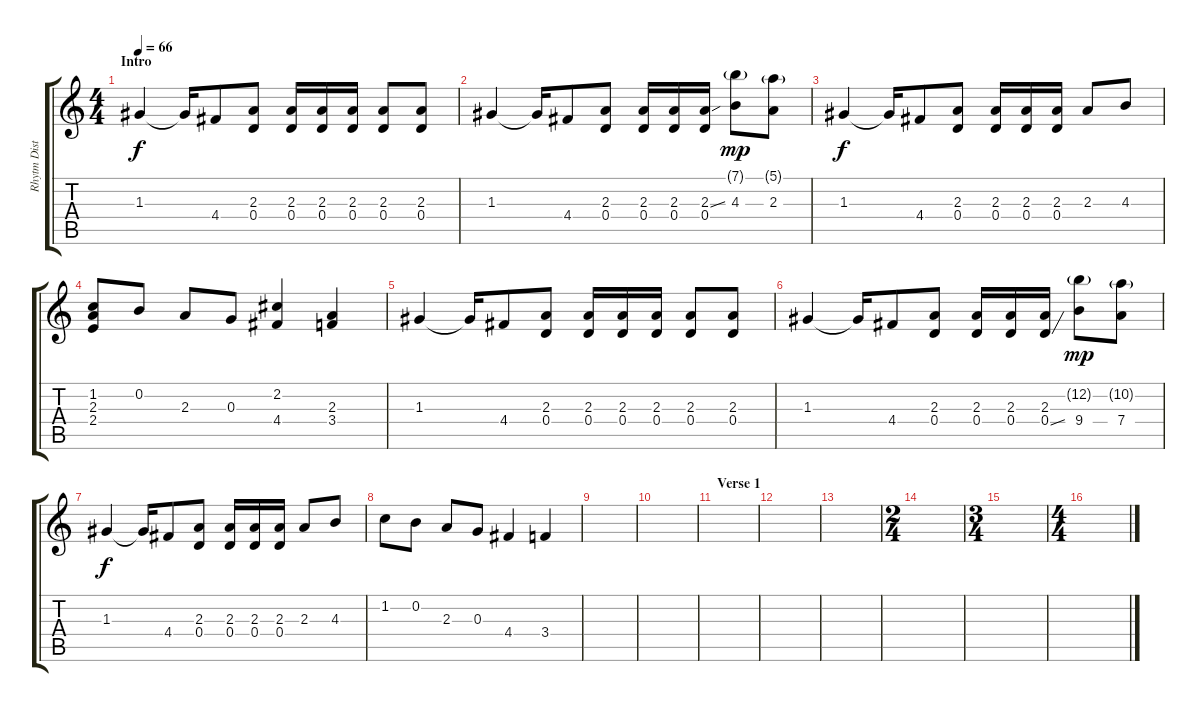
\track ("Rhytm Distortion" "Rhytm Dist") {instrument distortionguitar}
\staff {score tabs}
\tuning (E4 B3 G3 D3 A2 E2) {hide}
\ts (4 4)
\section ("" "Intro")
\tempo 66
\clef g2
\ks c
1.3.4{dy f instrument distortionguitar} 1.3{t}.16 4.4.8 (2.3 0.4).8 (2.3 0.4).16 (2.3 0.4).16 (2.3 0.4).16 (2.3 0.4).8 (2.3 0.4).8 |
1.3.4 1.3{t}.16 4.4.8 (2.3 0.4).8 (2.3 0.4).16 (2.3 0.4).16 (2.3{ss} 0.4).16 (7.1{g} 4.3).8{dy mp} (5.1{g} 2.3).8 |
1.3.4{dy f} 1.3{t}.16 4.4.8 (2.3 0.4).8 (2.3 0.4).16 (2.3 0.4).16 (2.3 0.4).16 2.3.8 4.3.8 |
(1.2 2.3 2.4).8 0.2.8 2.3.8 0.3.8 (2.2 4.4).4 (2.3 3.4).4 |
1.3.4 1.3{t}.16 4.4.8 (2.3 0.4).8 (2.3 0.4).16 (2.3 0.4).16 (2.3 0.4).16 (2.3 0.4).8 (2.3 0.4).8 |
1.3.4 1.3{t}.16 4.4.8 (2.3 0.4).8 (2.3 0.4).16 (2.3 0.4).16 (2.3 0.4{ss}).16 (12.2{g} 9.4).8{dy mp} (10.2{g} 7.4).8 |
1.3.4{dy f} 1.3{t}.16 4.4.8 (2.3 0.4).8 (2.3 0.4).16 (2.3 0.4).16 (2.3 0.4).16 2.3.8 4.3.8 |
1.2.8 0.2.8 2.3.8 0.3.8 4.4.4 3.4.4 |
\section ("" "")
|
|
\section ("" "Verse 1")
|
|
|
\ts (2 4)
|
\ts (3 4)
|
\ts (4 4)
